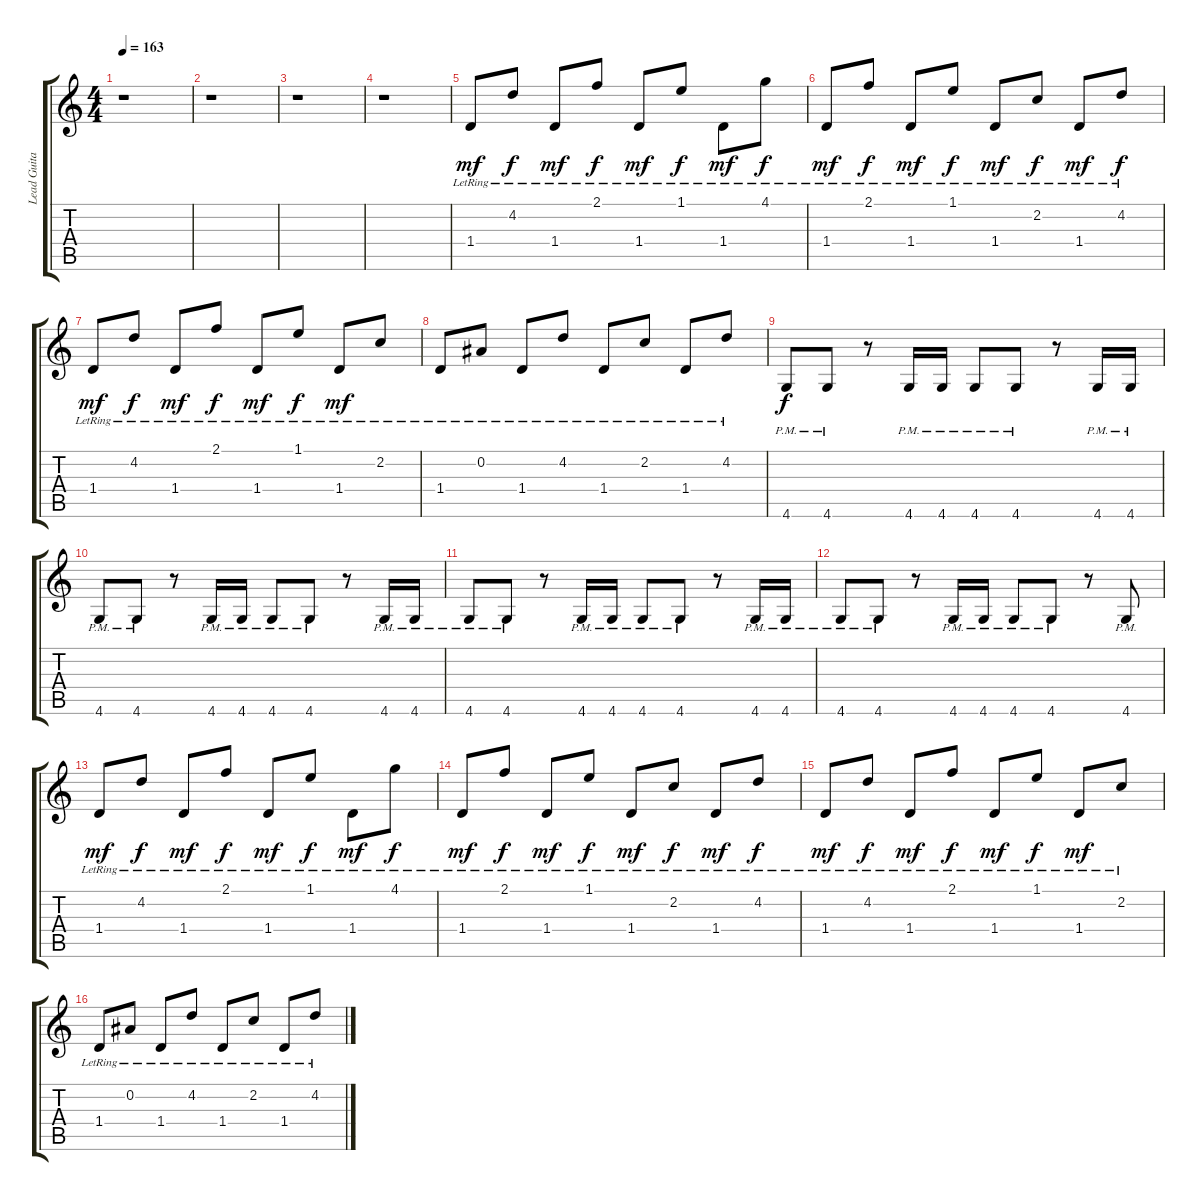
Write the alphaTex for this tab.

\track ("Lead Guitar" "Lead Guita") {instrument electricguitarclean}
\staff {score tabs}
\tuning (Eb4 Bb3 Gb3 Db3 Ab2 Eb2) {hide}
\ts (4 4)
\tempo 163
\clef g2
\ks c
r.1{dy f} |
r.1 |
r.1 |
r.1 |
1.4{lr}.8{dy mf instrument electricguitarclean} 4.2{lr}.8{dy f} 1.4{lr}.8{dy mf} 2.1{lr}.8{dy f} 1.4{lr}.8{dy mf} 1.1{lr}.8{dy f} 1.4{lr}.8{dy mf} 4.1{lr}.8{dy f} |
1.4{lr}.8{dy mf} 2.1{lr}.8{dy f} 1.4{lr}.8{dy mf} 1.1{lr}.8{dy f} 1.4{lr}.8{dy mf} 2.2{lr}.8{dy f} 1.4{lr}.8{dy mf} 4.2{lr}.8{dy f} |
1.4{lr}.8{dy mf} 4.2{lr}.8{dy f} 1.4{lr}.8{dy mf} 2.1{lr}.8{dy f} 1.4{lr}.8{dy mf} 1.1{lr}.8{dy f} 1.4{lr}.8{dy mf} 2.2{lr}.8 |
1.4{lr}.8 0.2{lr}.8 1.4{lr}.8 4.2{lr}.8 1.4{lr}.8 2.2{lr}.8 1.4{lr}.8 4.2{lr}.8 |
4.6{pm}.8{dy f instrument distortionguitar} 4.6{pm}.8 r.8 4.6{pm}.16 4.6{pm}.16 4.6{pm}.8 4.6{pm}.8 r.8 4.6{pm}.16 4.6{pm}.16 |
4.6{pm}.8 4.6{pm}.8 r.8 4.6{pm}.16 4.6{pm}.16 4.6{pm}.8 4.6{pm}.8 r.8 4.6{pm}.16 4.6{pm}.16 |
4.6{pm}.8 4.6{pm}.8 r.8 4.6{pm}.16 4.6{pm}.16 4.6{pm}.8 4.6{pm}.8 r.8 4.6{pm}.16 4.6{pm}.16 |
4.6{pm}.8 4.6{pm}.8 r.8 4.6{pm}.16 4.6{pm}.16 4.6{pm}.8 4.6{pm}.8 r.8 4.6{pm}.8 |
1.4{lr}.8{dy mf instrument electricguitarclean} 4.2{lr}.8{dy f} 1.4{lr}.8{dy mf} 2.1{lr}.8{dy f} 1.4{lr}.8{dy mf} 1.1{lr}.8{dy f} 1.4{lr}.8{dy mf} 4.1{lr}.8{dy f} |
1.4{lr}.8{dy mf} 2.1{lr}.8{dy f} 1.4{lr}.8{dy mf} 1.1{lr}.8{dy f} 1.4{lr}.8{dy mf} 2.2{lr}.8{dy f} 1.4{lr}.8{dy mf} 4.2{lr}.8{dy f} |
1.4{lr}.8{dy mf} 4.2{lr}.8{dy f} 1.4{lr}.8{dy mf} 2.1{lr}.8{dy f} 1.4{lr}.8{dy mf} 1.1{lr}.8{dy f} 1.4{lr}.8{dy mf} 2.2{lr}.8 |
1.4{lr}.8 0.2{lr}.8 1.4{lr}.8 4.2{lr}.8 1.4{lr}.8 2.2{lr}.8 1.4{lr}.8 4.2{lr}.8
